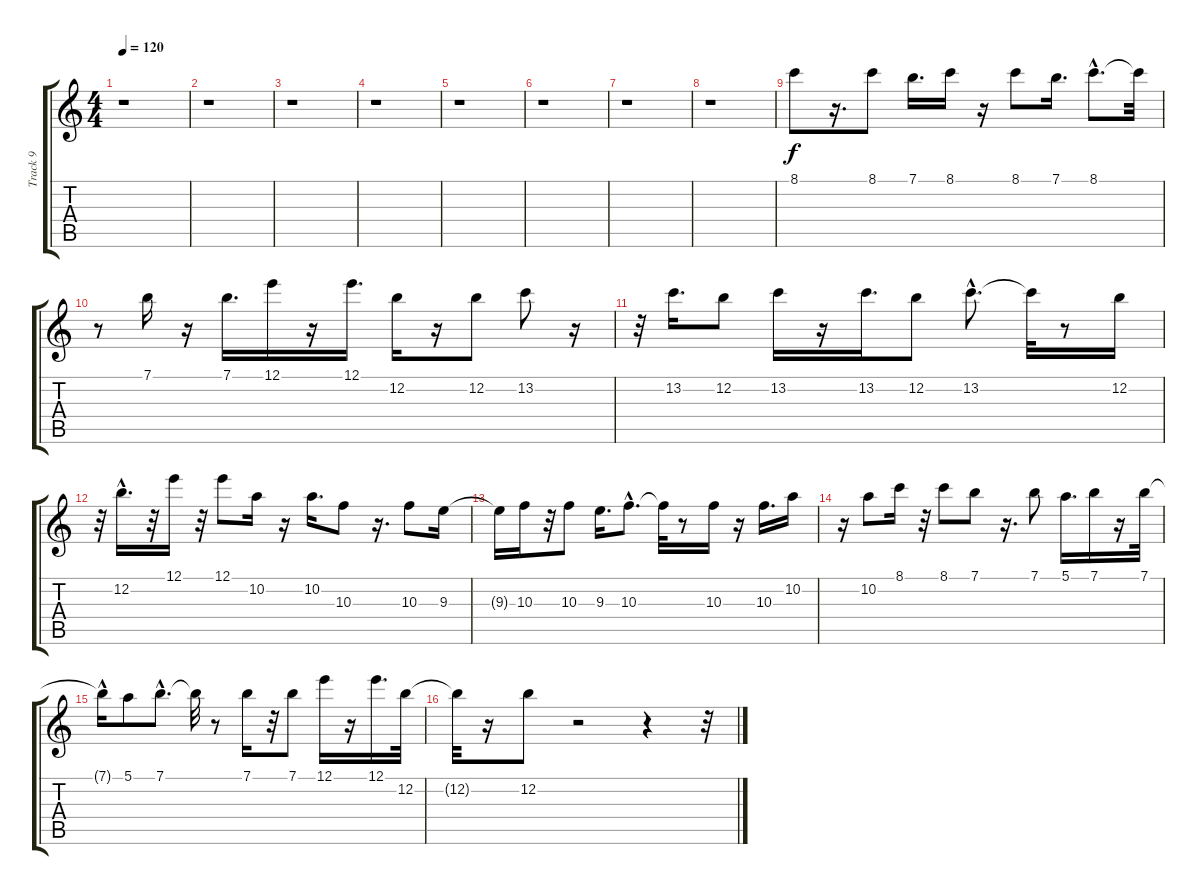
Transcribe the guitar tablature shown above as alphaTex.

\track ("Track 9" "Track 9") {instrument fretlessbass}
\staff {score tabs}
\tuning (E4 B3 G3 D3 A2 E2) {hide}
\ts (4 4)
\tempo 120
\clef g2
\ks c
r.1{dy f} |
r.1 |
r.1 |
r.1 |
r.1 |
r.1 |
r.1 |
r.1 |
8.1.8 r.16{d} 8.1.8 7.1.16{d} 8.1.16 r.16 8.1.8 7.1.16{d} 8.1{hac}.8{d} 8.1{t}.32 |
r.8 7.1.16 r.16 7.1.16{d} 12.1.16 r.16 12.1.16{d} 12.2.16 r.16 12.2.8 13.2.8 r.16 |
r.32 13.2.16{d} 12.2.8 13.2.16 r.16 13.2.16{d} 12.2.8 13.2{hac}.8{d} 13.2{t}.32 r.8 12.2.16 |
r.32 12.2{hac}.16{d} r.32 12.1.16 r.32 12.1.8 10.2.16 r.16 10.2.16{d} 10.3.8 r.16{d} 10.3.8 9.3.16 |
9.3{t}.16 10.3.16 r.32 10.3.8 9.3.16{d} 10.3{hac}.8{d} 10.3{t}.32 r.8 10.3.16 r.16 10.3.16{d} 10.2.16 |
r.16 10.2.8 8.1.16 r.32 8.1.8 7.1.8 r.16{d} 7.1.8 5.1.16{d} 7.1.16 r.16 7.1.32 |
7.1{hac t}.16 5.1.8 7.1{hac}.8{d} 7.1{t}.32 r.8 7.1.16 r.32 7.1.8 12.1.16 r.16 12.1.16{d} 12.2.32 |
12.2{t}.32 r.16 12.2.8 r.2 r.4 r.32
